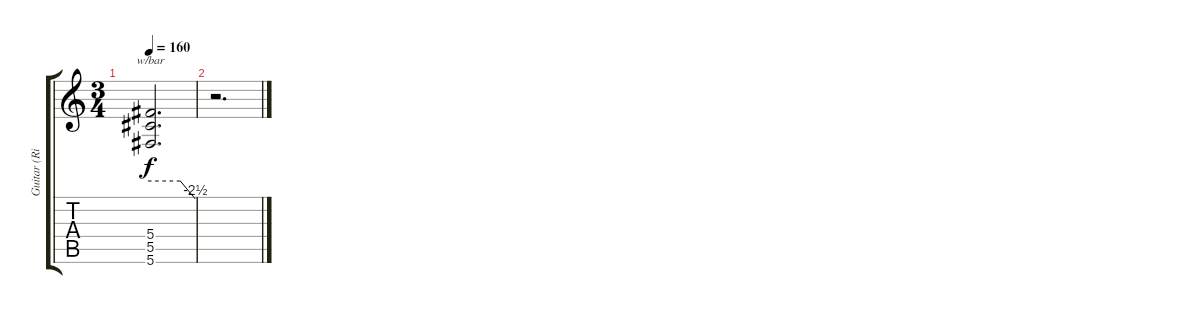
\track ("Guitar (Right)" "Guitar (Ri") {instrument distortionguitar}
\staff {score tabs}
\tuning (Eb4 Bb3 Gb3 Db3 Ab2 Db2) {hide}
\ts (3 4)
\tempo 160
\clef g2
\ks c
(5.4 5.5 5.6).2{d tbe (custom default 0 0 40 0 60 -10) dy f} |
r.2{d}
